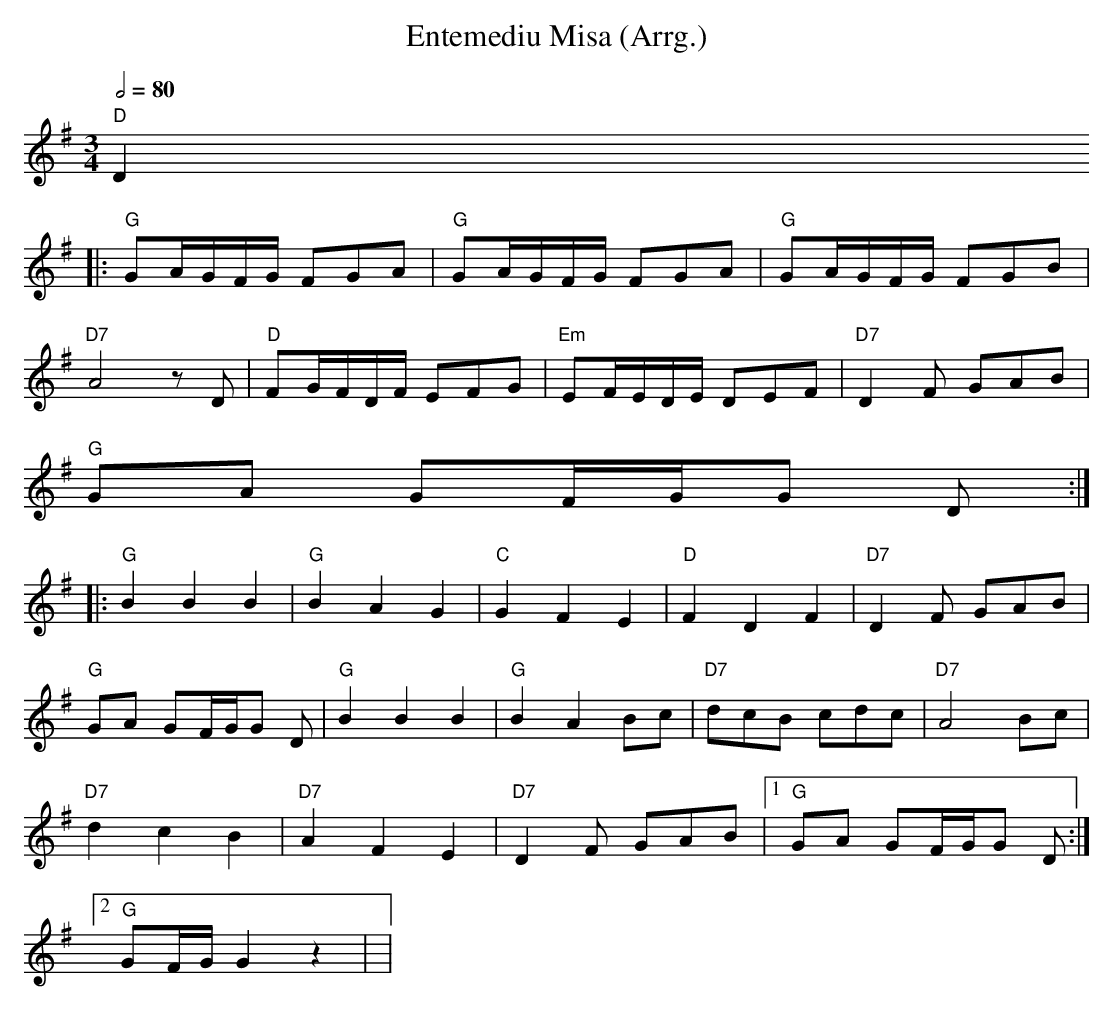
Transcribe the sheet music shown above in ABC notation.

X:1
T:Entemediu Misa (Arrg.)
M:3/4
L:1/8
Q:2/4=80
K:G
"D"D2
|: "G"GA/2G/2F/2G/2 FGA| "G"GA/2G/2F/2G/2 FGA| "G"GA/2G/2F/2G/2 FGB|
"D7"A4 z D| "D"FG/2F/2D/2F/2 EFG| "Em"EF/2E/2D/2E/2 DEF| "D7"D2 F GAB|
"G"GA GF/2G/2G D:|
|: "G"B2 B2 B2| "G"B2 A2 G2| "C"G2 F2 E2| "D"F2 D2 F2| "D7"D2 F GAB|
"G"GA GF/2G/2G D| "G"B2 B2 B2| "G"B2 A2 Bc| "D7"dcB cdc| "D7"A4 Bc|
"D7"d2 c2 B2| "D7"A2 F2 E2| "D7"D2 F GAB| [1 "G"GA GF/2G/2G D:|
[2  "G"GF/2G/2 G2 z2| |
